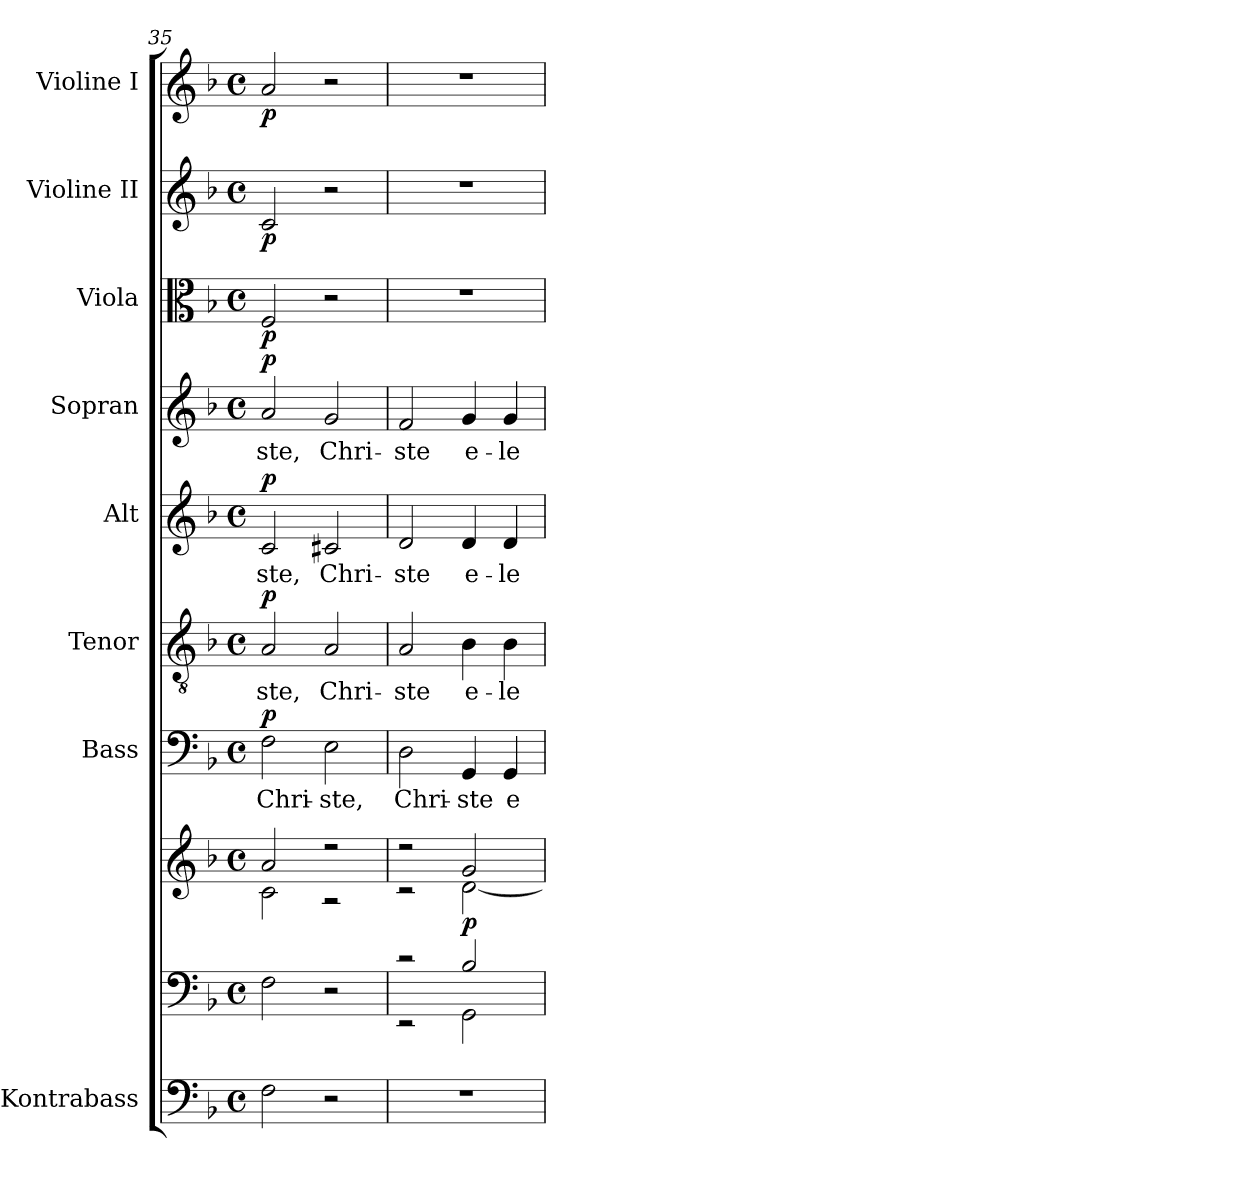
**kern	**kern	**kern	**dynam	**kern	**text	**dynam	**kern	**text	**dynam	**kern	**text	**dynam	**kern	**text	**dynam	**kern	**dynam	**kern	**dynam	**kern	**dynam
*part9	*part8	*part8	*part8	*part7	*part7	*part7	*part6	*part6	*part6	*part5	*part5	*part5	*part4	*part4	*part4	*part3	*part3	*part2	*part2	*part1	*part1
*staff10	*staff9	*staff8	*staff8/9	*staff7	*staff7	*staff7	*staff6	*staff6	*staff6	*staff5	*staff5	*staff5	*staff4	*staff4	*staff4	*staff3	*staff3	*staff2	*staff2	*staff1	*staff1
*I"Kontrabass	*	*	*	*I"Bass	*	*	*I"Tenor	*	*	*I"Alt	*	*	*I"Sopran	*	*	*I"Viola	*	*I"Violine II	*	*I"Violine I	*
*I'Kb.	*	*	*	*I'B.	*	*	*I'T.	*	*	*I'A.	*	*	*I'S.	*	*	*I'Vla.	*	*I'Vl. II	*	*I'Vl. I	*
!!LO:PB:g=z
*clefF4	*clefF4	*clefG2	*	*clefF4	*	*	*clefGv2	*	*	*clefG2	*	*	*clefG2	*	*	*clefC3	*	*clefG2	*	*clefG2	*
*ITrd7c12	*	*	*	*	*	*	*	*	*	*	*	*	*	*	*	*	*	*	*	*	*
*k[b-]	*k[b-]	*k[b-]	*	*k[b-]	*	*	*k[b-]	*	*	*k[b-]	*	*	*k[b-]	*	*	*k[b-]	*	*k[b-]	*	*k[b-]	*
*F:	*F:	*F:	*	*F:	*	*	*F:	*	*	*F:	*	*	*F:	*	*	*F:	*	*F:	*	*F:	*
*M4/4	*M4/4	*M4/4	*	*M4/4	*	*	*M4/4	*	*	*M4/4	*	*	*M4/4	*	*	*M4/4	*	*M4/4	*	*M4/4	*
*met(c)	*met(c)	*met(c)	*	*met(c)	*	*	*met(c)	*	*	*met(c)	*	*	*met(c)	*	*	*met(c)	*	*met(c)	*	*met(c)	*
=35	=35	=35	=35	=35	=35	=35	=35	=35	=35	=35	=35	=35	=35	=35	=35	=35	=35	=35	=35	=35	=35
*	*	*^	*	*	*	*	*	*	*	*	*	*	*	*	*	*	*	*	*	*	*
!	!	!	!	!	!	!LO:LY:b	!LO:DY:a	!	!LO:LY:b	!LO:DY:a	!	!LO:LY:b	!LO:DY:a	!	!LO:LY:b	!LO:DY:a	!	!LO:DY:b	!	!LO:DY:b	!	!LO:DY:b
2FF\	2F\	2a/	2c\	.	2F\	Chri-	p	2A/	-ste,	p	2c/	-ste,	p	2a/	-ste,	p	2F/	p	2c/	p	2a/	p
!	!	!	!	!	!	!LO:LY:b	!	!	!LO:LY:b	!	!	!LO:LY:b	!	!	!LO:LY:b	!	!	!	!	!	!	!
2r	2r	2r	2r	.	2E\	-ste,	.	2A/	Chri-	.	2c#X/	Chri-	.	2g/	Chri-	.	2r	.	2r	.	2r	.
=36	=36	=36	=36	=36	=36	=36	=36	=36	=36	=36	=36	=36	=36	=36	=36	=36	=36	=36	=36	=36	=36	=36
*	*^	*	*	*	*	*	*	*	*	*	*	*	*	*	*	*	*	*	*	*	*	*
!	!	!	!	!	!	!	!LO:LY:b	!	!	!LO:LY:b	!	!	!LO:LY:b	!	!	!LO:LY:b	!	!	!	!	!	!	!
1r	2r	2r	2r	2r	.	2D\	Chri-	.	2A/	-ste	.	2d/	-ste	.	2f/	-ste	.	1r	.	1r	.	1r	.
!	!	!	!	!	!LO:DY:b	!	!LO:LY:b	!	!	!LO:LY:b	!	!	!LO:LY:b	!	!	!LO:LY:b	!	!	!	!	!	!	!
.	2B-/	2GG\	2g/	[<2d\	p	4GG/	-ste	.	4B-\	e-	.	4d/	e-	.	4g/	e-	.	.	.	.	.	.	.
!	!	!	!	!	!	!	!LO:LY:b	!	!	!LO:LY:b	!	!	!LO:LY:b	!	!	!LO:LY:b	!	!	!	!	!	!	!
.	.	.	.	.	.	4GG/	e-	.	4B-\	-le-	.	4d/	-le-	.	4g/	-le-	.	.	.	.	.	.	.
*	*v	*v	*	*	*	*	*	*	*	*	*	*	*	*	*	*	*	*	*	*	*	*	*
*	*	*v	*v	*	*	*	*	*	*	*	*	*	*	*	*	*	*	*	*	*	*	*
=	=	=	=	=	=	=	=	=	=	=	=	=	=	=	=	=	=	=	=	=	=
*-	*-	*-	*-	*-	*-	*-	*-	*-	*-	*-	*-	*-	*-	*-	*-	*-	*-	*-	*-	*-	*-
